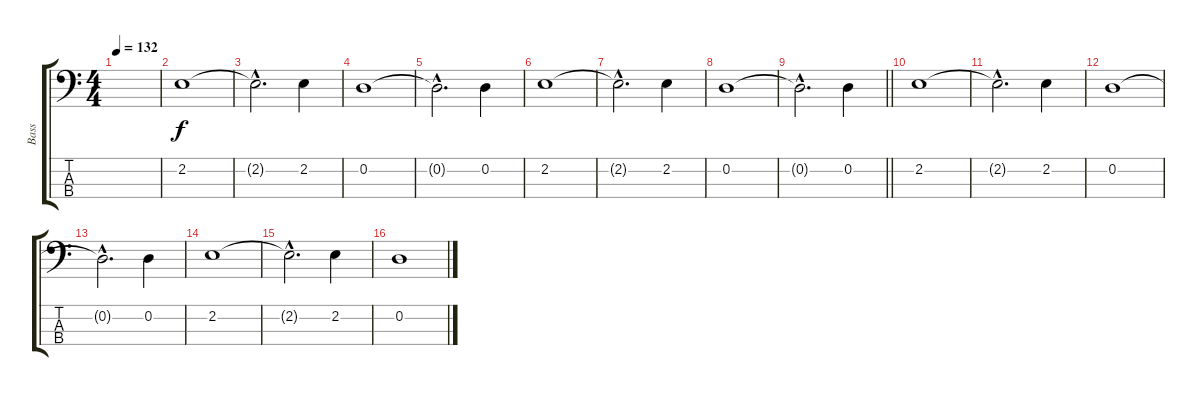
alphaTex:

\track ("Bass" "Bass") {instrument electricbassfinger}
\staff {score tabs}
\tuning (G2 D2 A1 E1) {hide}
\ts (4 4)
\tempo 132
\clef f4
\ks c
|
2.2.1 |
2.2{hac t}.2{d} 2.2.4 |
0.2.1 |
0.2{hac t}.2{d} 0.2.4 |
2.2.1 |
2.2{hac t}.2{d} 2.2.4 |
0.2.1 |
\barLineRight lightlight
0.2{hac t}.2{d} 0.2.4 |
2.2.1 |
2.2{hac t}.2{d} 2.2.4 |
0.2.1 |
0.2{hac t}.2{d} 0.2.4 |
2.2.1 |
2.2{hac t}.2{d} 2.2.4 |
0.2.1
